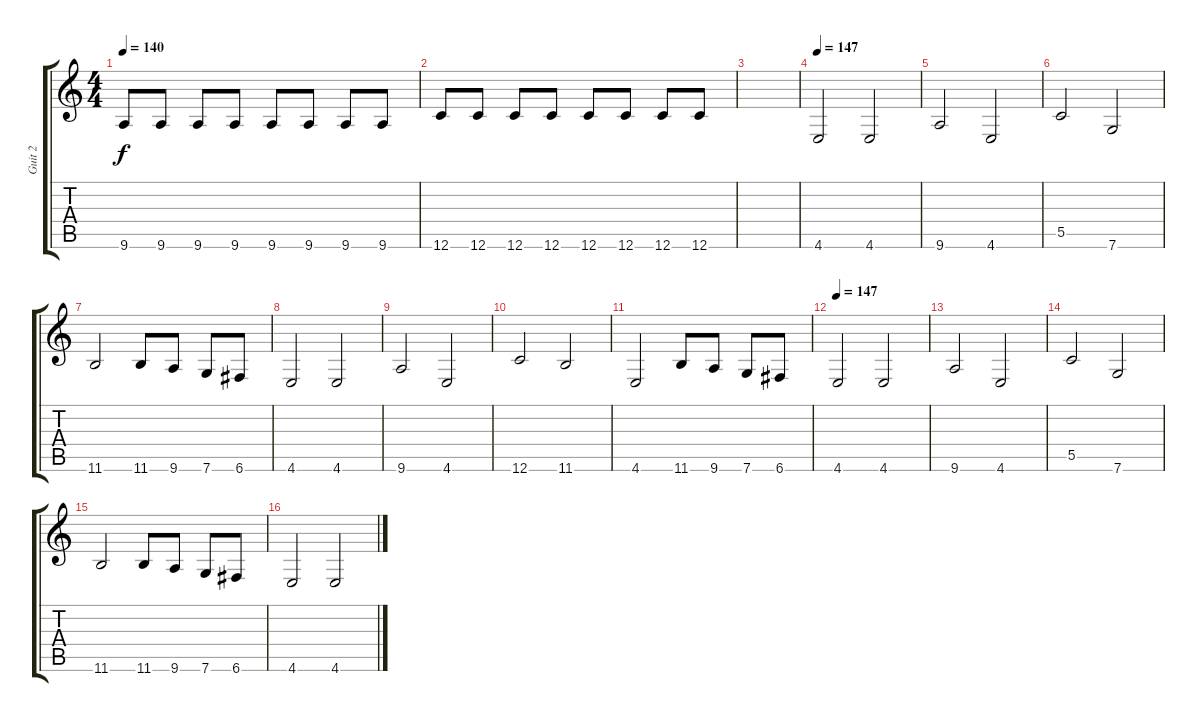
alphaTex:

\track ("Guit 2" "Guit 2") {instrument distortionguitar}
\staff {score tabs}
\tuning (D4 A3 F3 C3 G2 C2) {hide}
\ts (4 4)
\tempo 140
\clef g2
\ks c
9.6.8{dy f} 9.6.8 9.6.8 9.6.8 9.6.8 9.6.8 9.6.8 9.6.8 |
12.6.8 12.6.8 12.6.8 12.6.8 12.6.8 12.6.8 12.6.8 12.6.8 |
|
\tempo 147
4.6.2 4.6.2 |
9.6.2 4.6.2 |
5.5.2 7.6.2 |
11.6.2 11.6.8 9.6.8 7.6.8 6.6.8 |
4.6.2 4.6.2 |
9.6.2 4.6.2 |
12.6.2 11.6.2 |
4.6.2 11.6.8 9.6.8 7.6.8 6.6.8 |
\tempo 147
4.6.2 4.6.2 |
9.6.2 4.6.2 |
5.5.2 7.6.2 |
11.6.2 11.6.8 9.6.8 7.6.8 6.6.8 |
4.6.2 4.6.2
